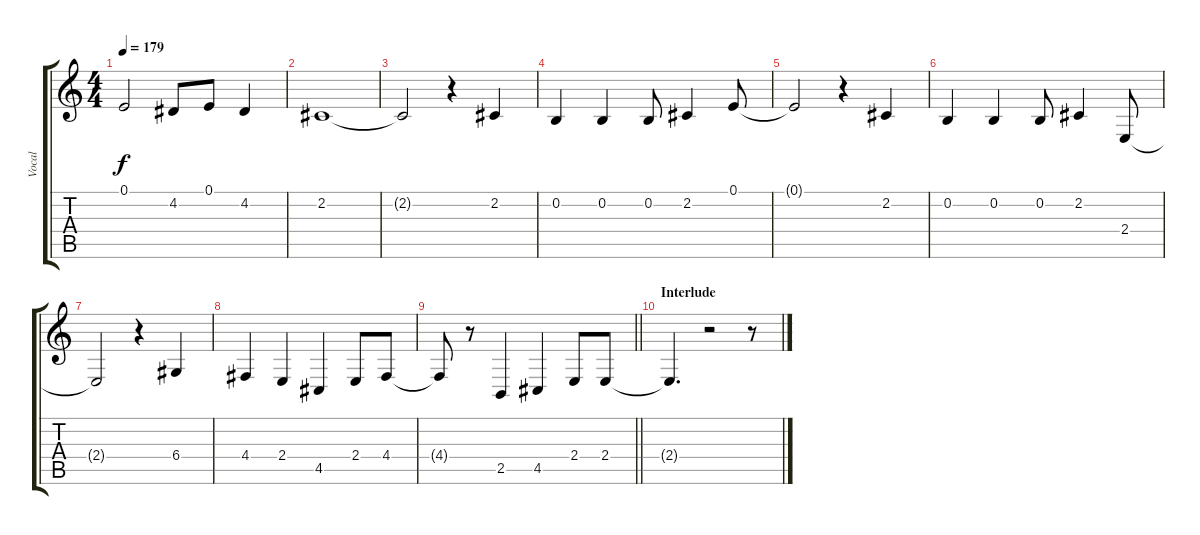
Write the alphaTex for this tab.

\track ("Vocal" "Vocal") {instrument lead6voice}
\staff {score tabs}
\tuning (E4 B3 G3 D3 A2 E2) {hide}
\ts (4 4)
\tempo 179
\clef g2
\ks c
0.1{t}.2{dy f} 4.2.8 0.1.8 4.2.4 |
2.2.1 |
2.2{t}.2 r.4 2.2.4 |
0.2.4 0.2.4 0.2.8 2.2.4 0.1.8 |
0.1{t}.2 r.4 2.2.4 |
0.2.4 0.2.4 0.2.8 2.2.4 2.4.8 |
2.4{t}.2 r.4 6.4.4 |
4.4.4 2.4.4 4.5.4 2.4.8 4.4.8 |
\barLineRight lightlight
4.4{t}.8 r.8 2.5.4 4.5.4 2.4.8 2.4.8 |
\section ("" "Interlude")
2.4{t}.4{d} r.2 r.8
